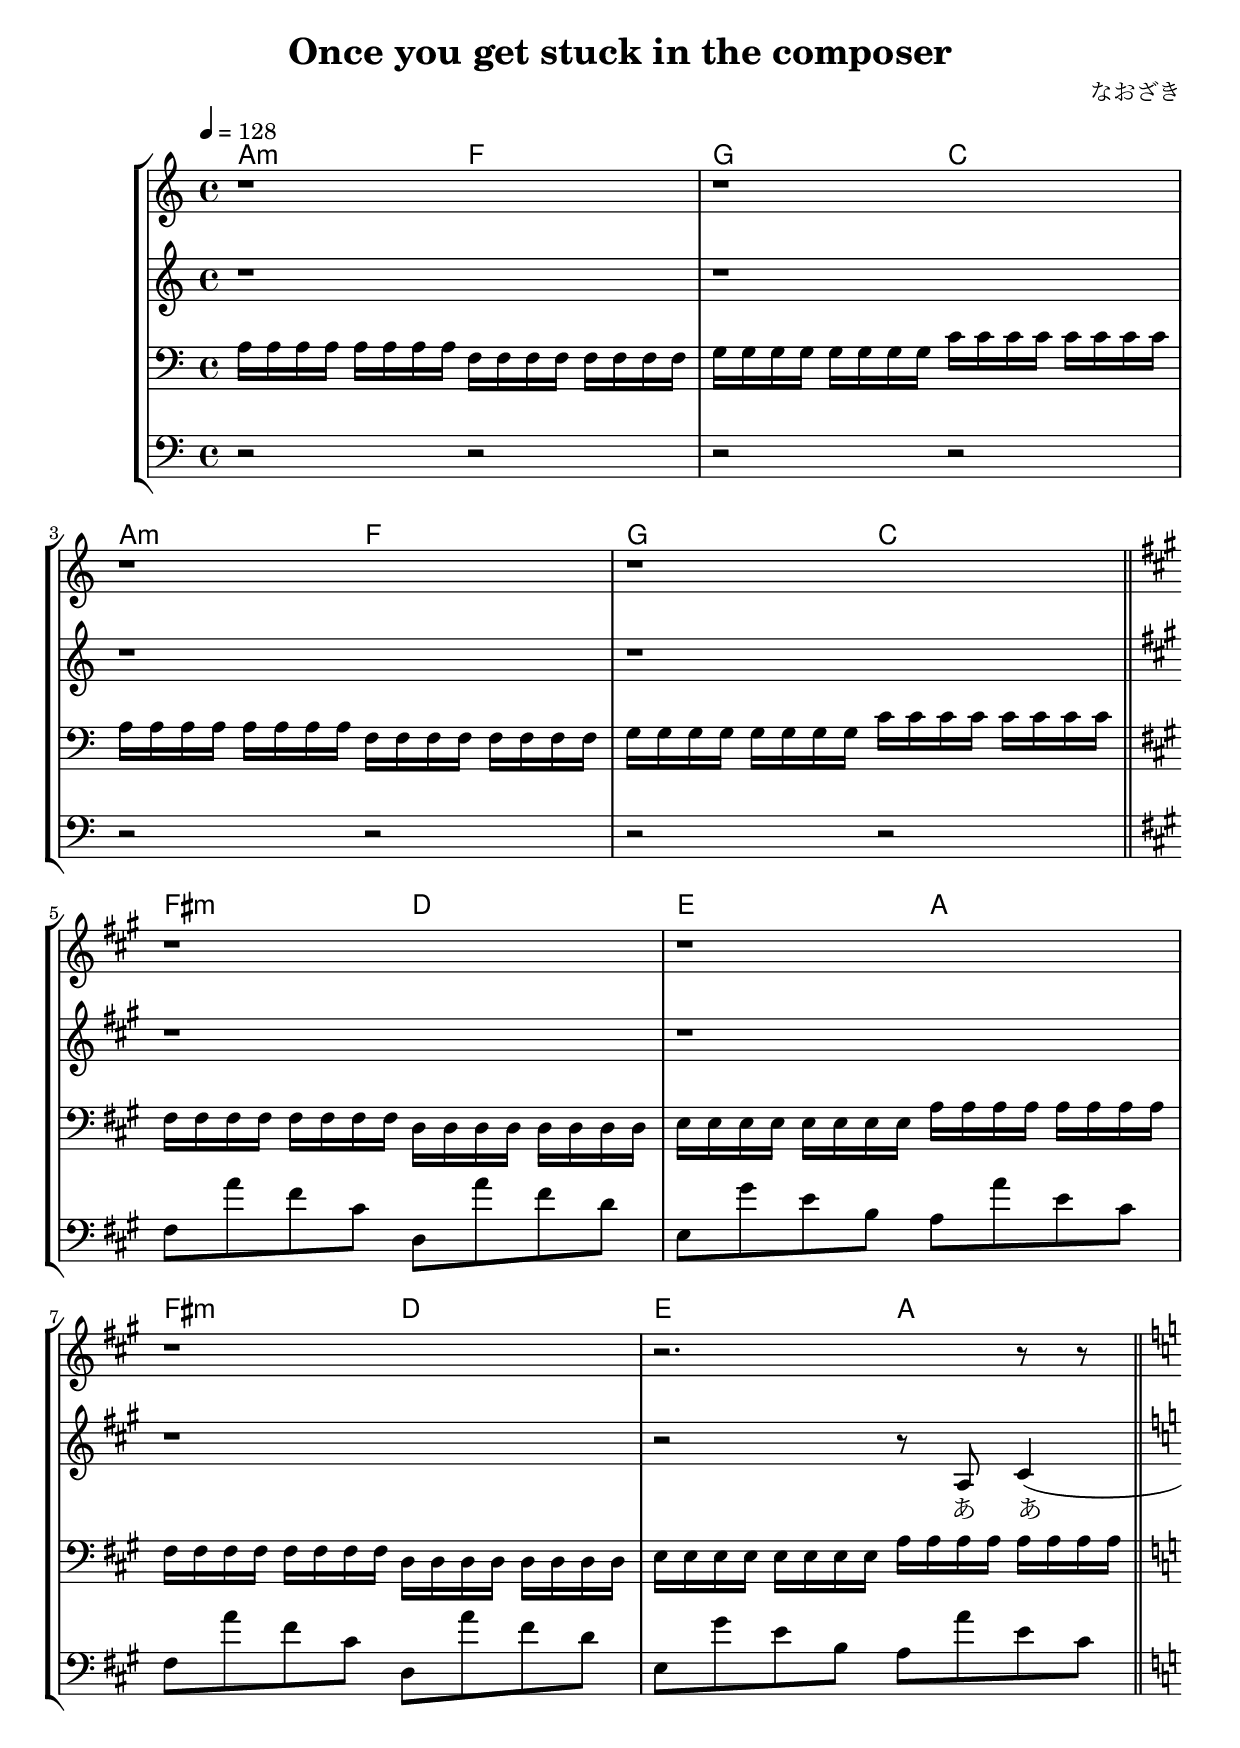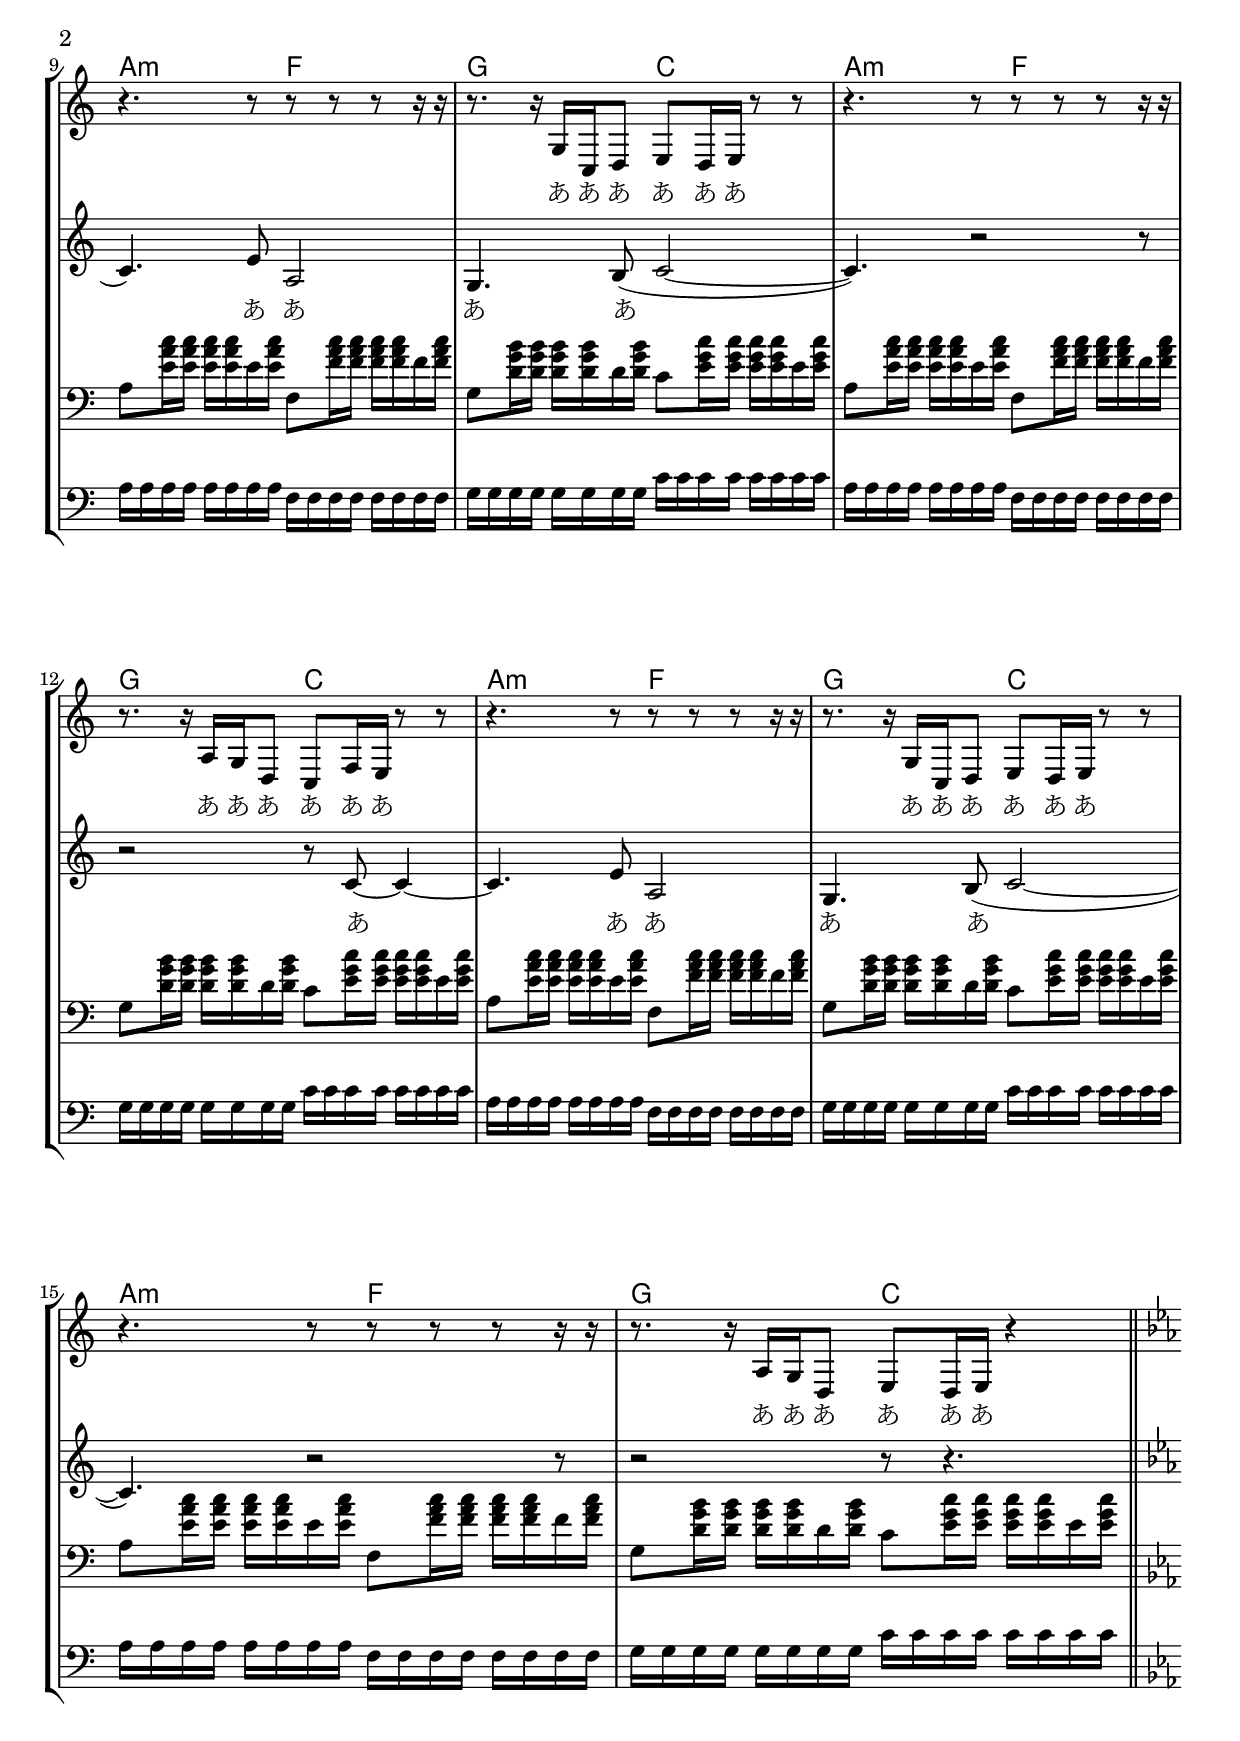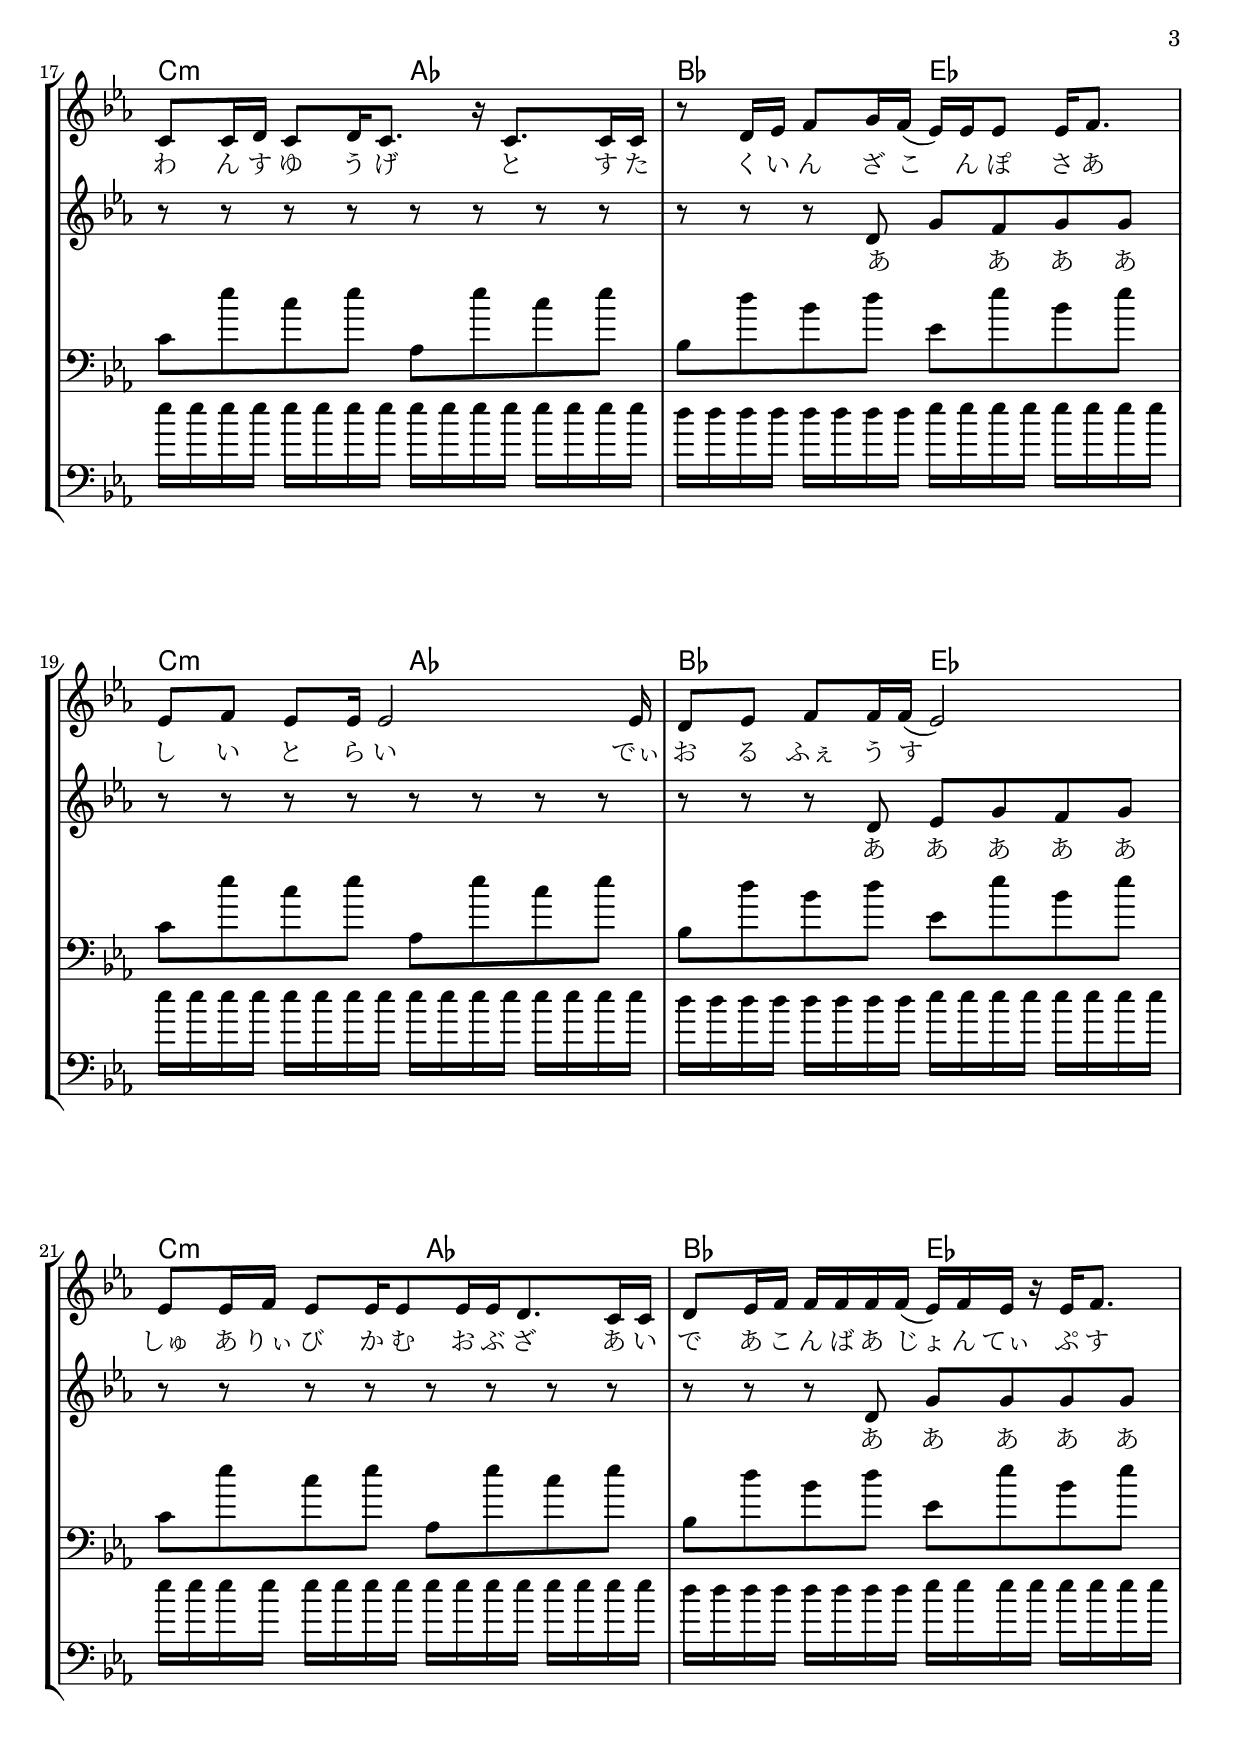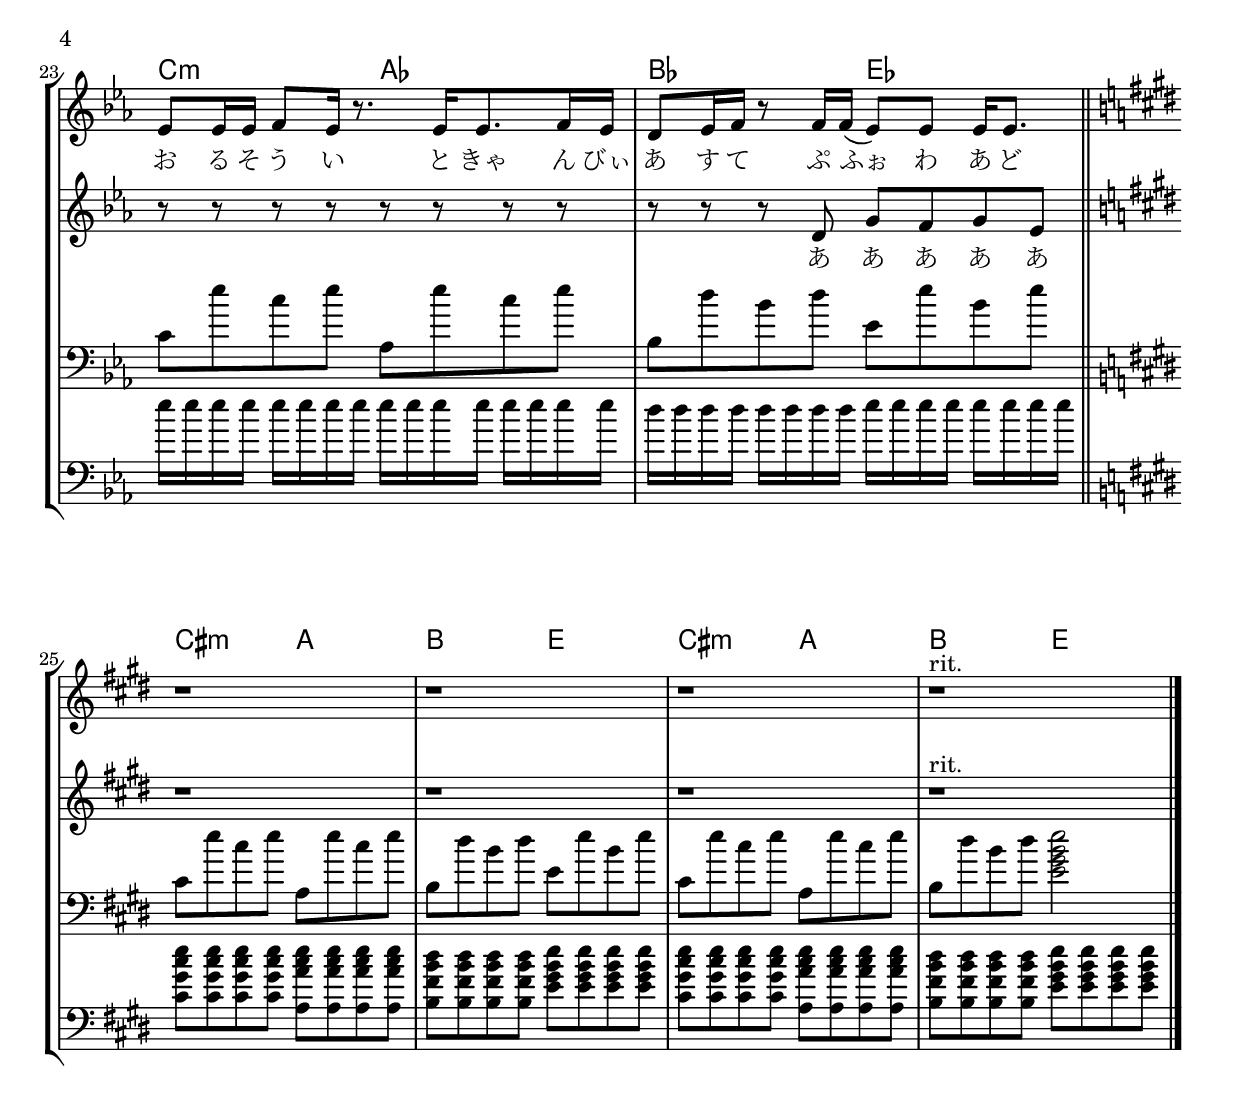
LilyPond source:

\version "2.12.1"

\header {
	title = \markup {"Once you get stuck in the composer"}
	composer = \markup \center-column {なおざき}
}

harmony = \chordmode {
	a2:m f g c a:m f g c 

	fis:m d e a fis:m d e a 

	a:m f g c a:m f g c a:m f g c a:m f g c 

	c:m as bes es c:m as bes es c:m as bes es c:m as bes es 

	cis:m a b e cis:m a b e 
}

melody = {
	\key c \major
	\tempo 4 = 128
	r1 | r1 | r1 | r1   
	\key a \major
	r1 | r1 | r1 | r2. 
	\set Staff.midiInstrument = #"Glockenspiel"
	r8  r8 
		\key c \major
r4.  r8  r8  r8  r8  r16  r16 
	r8.  r16  g16  c16  d8  e8  d16  e16  r8  r8 
	r4.  r8  r8  r8  r8  r16  r16 
	r8.  r16  a16  g16  d8  c8  f16  e16  r8  r8 
	r4.  r8  r8  r8  r8  r16  r16 
	r8.  r16  g16  c16  d8  e8  d16  e16  r8  r8 
	r4.  r8  r8  r8  r8  r16  r16 
	r8.  r16  a16  g16  d8  e8  d16  e16  	r4 	\set Staff.midiInstrument = #"mmi0.38"
		\key es \major
c'8  c'16  d'16  c'8  d'16  c'8.  r16  c'8.  c'16  c'16 
	r8  d'16  es'16  f'8  g'16  f'16  (es'16)  es'16  es'8  es'16  f'8. 
	es'8  f'8  es'8  es'16  es'2  es'16 
	d'8  es'8  f'8  f'16  f'16  (es'2) 
	es'8  es'16  f'16  es'8  es'16  es'8  es'16  es'16  d'8.  c'16  c'16 
	d'8  es'16  f'16  f'16  f'16  f'16  f'16  (es'16)  f'16  es'16  r16  es'16  f'8. 
	es'8  es'16  es'16  f'8  es'16  r8.  es'16  es'8.  f'16  es'16 
	d'8  es'16  f'16  r8  f'16  f'16  (es'8)  es'8  es'16  es'8.
	\key e \major
	r1 | r1 | r1 | r1^"rit." \bar "|."
}

words = \lyricmode {
	
	
	あ  あ  あ  あ  あ  あ  あ  あ  あ  あ  あ  あ  あ  あ  あ  あ  あ  あ  あ  あ  あ  あ  あ  あ  
	わ  ん  す  ゆ  う  げ  と  す  た  く  い  ん  ざ  こ  ん  ぽ  さ  あ  し  い  と  ら  い  でぃ  お  る  ふぇ  う  す  しゅ  あ  りぃ  び  か  む  お  ぶ  ざ  あ  い  で  あ  こ  ん  ば  あ  じょ  ん  てぃ  ぷ  す  お  る  そ  う  い  と  きゃ  ん  びぃ  あ  す  て  ぷ  ふぉ  わ  あ  ど  
	
}

secondmelody = {
	\key c \major
	\tempo 4 = 128
	r1 | r1 | r1 | r1   
	\key a \major
	r1 | r1 | r1 | r2 r8 
	\set Staff.midiInstrument = #"Agogo"
	a8  cis'4 
	(	\key c \major
c'4.)  e'8  a2 
	g4.  b8  (c'2~ 
	c'4.)  r2~r8 
	r2  r8  c'8  c'4~ 
	c'4.  e'8  a2 
	g4.  b8  (c'2~ 
	c'4.)  r2~r8 
	r2  r8  	r4. 	\set Staff.midiInstrument = #"Recorder"
		\key es \major
r8  r8  r8  r8  r8  r8  r8  r8 
	r8  r8  r8  d'8  g'8  f'8  g'8  g'8 
	r8  r8  r8  r8  r8  r8  r8  r8 
	r8  r8  r8  d'8  es'8  g'8  f'8  g'8 
	r8  r8  r8  r8  r8  r8  r8  r8 
	r8  r8  r8  d'8  g'8  g'8  g'8  g'8 
	r8  r8  r8  r8  r8  r8  r8  r8 
	r8  r8  r8  d'8  g'8  f'8  g'8  es'8
	\key e \major
	r1 | r1 | r1 | r1^"rit." \bar "|."
}

secondwords = \lyricmode {
	
	
	あ  あ  あ  あ  あ  あ  あ  あ  あ  あ  あ  あ  
	あ  あ  あ  あ  あ  あ  あ  あ  あ  あ  あ  あ  あ  あ  あ  あ  あ  あ  あ  あ  
	
}

tempochange = {
	\tempo 4 = 128
	r1 | r1 | r1 | r1 \bar "||"
	\tempo 4 = 128
	r1 | r1 | r1 | r1 \bar "||"
	\tempo 4 = 128
	r1 | r1 | r1 | r1 | r1 | r1 | r1 | r1 \bar "||"
	\tempo 4 = 128
	r1 | r1 | r1 | r1 | r1 | r1 | r1 | r1 \bar "||"
	\tempo 4 = 128
	r1 | r1 | r1 | \tempo 4 = 96 r2 \tempo 4 = 85 r2 \bar "|."
}

mainacc = {
	\clef bass
	\set Staff.midiInstrument = #"Electric Bass (finger)"
	\key c \major
	\tempo 4 = 128
	a16 a16 a16 a16 a16 a16 a16 a16
	f16 f16 f16 f16 f16 f16 f16 f16
	g16 g16 g16 g16 g16 g16 g16 g16
	c'16 c'16 c'16 c'16 c'16 c'16 c'16 c'16
	a16 a16 a16 a16 a16 a16 a16 a16
	f16 f16 f16 f16 f16 f16 f16 f16
	g16 g16 g16 g16 g16 g16 g16 g16
	c'16 c'16 c'16 c'16 c'16 c'16 c'16 c'16
	\bar "||"

	\set Staff.midiInstrument = #"Slap Bass 1"
	\key a \major
	fis16 fis16 fis16 fis16 fis16 fis16 fis16 fis16
	d16 d16 d16 d16 d16 d16 d16 d16
	e16 e16 e16 e16 e16 e16 e16 e16
	a16 a16 a16 a16 a16 a16 a16 a16
	fis16 fis16 fis16 fis16 fis16 fis16 fis16 fis16
	d16 d16 d16 d16 d16 d16 d16 d16
	e16 e16 e16 e16 e16 e16 e16 e16
	a16 a16 a16 a16 a16 a16 a16 a16
	\bar "||"

	\set Staff.midiInstrument = #"Pad 4 (choir)"
	\key c \major
	a8 <e' a' c''>16 <e' a' c''>16   <e' a' c''>16 <e' a' c''>16   e'16 <e' a' c''>16
	f8 <f' a' c''>16 <f' a' c''>16   <f' a' c''>16 <f' a' c''>16   f'16 <f' a' c''>16
	g8 <d' g' b'>16 <d' g' b'>16   <d' g' b'>16 <d' g' b'>16   d'16 <d' g' b'>16
	c'8 <e' g' c''>16 <e' g' c''>16   <e' g' c''>16 <e' g' c''>16   e'16 <e' g' c''>16
	a8 <e' a' c''>16 <e' a' c''>16   <e' a' c''>16 <e' a' c''>16   e'16 <e' a' c''>16
	f8 <f' a' c''>16 <f' a' c''>16   <f' a' c''>16 <f' a' c''>16   f'16 <f' a' c''>16
	g8 <d' g' b'>16 <d' g' b'>16   <d' g' b'>16 <d' g' b'>16   d'16 <d' g' b'>16
	c'8 <e' g' c''>16 <e' g' c''>16   <e' g' c''>16 <e' g' c''>16   e'16 <e' g' c''>16
	a8 <e' a' c''>16 <e' a' c''>16   <e' a' c''>16 <e' a' c''>16   e'16 <e' a' c''>16
	f8 <f' a' c''>16 <f' a' c''>16   <f' a' c''>16 <f' a' c''>16   f'16 <f' a' c''>16
	g8 <d' g' b'>16 <d' g' b'>16   <d' g' b'>16 <d' g' b'>16   d'16 <d' g' b'>16
	c'8 <e' g' c''>16 <e' g' c''>16   <e' g' c''>16 <e' g' c''>16   e'16 <e' g' c''>16
	a8 <e' a' c''>16 <e' a' c''>16   <e' a' c''>16 <e' a' c''>16   e'16 <e' a' c''>16
	f8 <f' a' c''>16 <f' a' c''>16   <f' a' c''>16 <f' a' c''>16   f'16 <f' a' c''>16
	g8 <d' g' b'>16 <d' g' b'>16   <d' g' b'>16 <d' g' b'>16   d'16 <d' g' b'>16
	c'8 <e' g' c''>16 <e' g' c''>16   <e' g' c''>16 <e' g' c''>16   e'16 <e' g' c''>16
	\bar "||"

	\set Staff.midiInstrument = #"Pad 6 (metallic)"
	\key es \major
	c'8 es'' c'' es''
	as8 es'' c'' es''
	bes8 d'' bes' d''
	es'8 es'' bes' es''
	c'8 es'' c'' es''
	as8 es'' c'' es''
	bes8 d'' bes' d''
	es'8 es'' bes' es''
	c'8 es'' c'' es''
	as8 es'' c'' es''
	bes8 d'' bes' d''
	es'8 es'' bes' es''
	c'8 es'' c'' es''
	as8 es'' c'' es''
	bes8 d'' bes' d''
	es'8 es'' bes' es''
	\bar "||"

	\set Staff.midiInstrument = #"Lead 5 (charang)"
	\key e \major
	cis'8 e'' cis'' e''
	a8 e'' cis'' e''
	b8 dis'' b' dis''
	e'8 e'' b' e''
	cis'8 e'' cis'' e''
	a8 e'' cis'' e''
	b8 dis'' b' dis''
	<e' gis' b' e''>2
	\bar "|."
}

subacc = {
	\clef bass
	\set Staff.midiInstrument = #"Acoustic grand"
	\key c \major
	\tempo 4 = 128
	r2
	r2
	r2
	r2
	r2
	r2
	r2
	r2
	\bar "||"

	\set Staff.midiInstrument = #"Harmonica"
	\key a \major
	fis8 a' fis' cis'
	d8 a' fis' d'
	e8 gis' e' b
	a8 a' e' cis'
	fis8 a' fis' cis'
	d8 a' fis' d'
	e8 gis' e' b
	a8 a' e' cis'
	\bar "||"

	\set Staff.midiInstrument = #"Acoustic Guitar (nylon)"
	\key c \major
	a16 a16 a16 a16 a16 a16 a16 a16
	f16 f16 f16 f16 f16 f16 f16 f16
	g16 g16 g16 g16 g16 g16 g16 g16
	c'16 c'16 c'16 c'16 c'16 c'16 c'16 c'16
	a16 a16 a16 a16 a16 a16 a16 a16
	f16 f16 f16 f16 f16 f16 f16 f16
	g16 g16 g16 g16 g16 g16 g16 g16
	c'16 c'16 c'16 c'16 c'16 c'16 c'16 c'16
	a16 a16 a16 a16 a16 a16 a16 a16
	f16 f16 f16 f16 f16 f16 f16 f16
	g16 g16 g16 g16 g16 g16 g16 g16
	c'16 c'16 c'16 c'16 c'16 c'16 c'16 c'16
	a16 a16 a16 a16 a16 a16 a16 a16
	f16 f16 f16 f16 f16 f16 f16 f16
	g16 g16 g16 g16 g16 g16 g16 g16
	c'16 c'16 c'16 c'16 c'16 c'16 c'16 c'16
	\bar "||"

	\set Staff.midiInstrument = #"Electric Guitar (muted)"
	\key es \major
	es''16 es''16 es''16 es''16 es''16 es''16 es''16 es''16
	es''16 es''16 es''16 es''16 es''16 es''16 es''16 es''16
	d''16 d''16 d''16 d''16 d''16 d''16 d''16 d''16
	es''16 es''16 es''16 es''16 es''16 es''16 es''16 es''16
	es''16 es''16 es''16 es''16 es''16 es''16 es''16 es''16
	es''16 es''16 es''16 es''16 es''16 es''16 es''16 es''16
	d''16 d''16 d''16 d''16 d''16 d''16 d''16 d''16
	es''16 es''16 es''16 es''16 es''16 es''16 es''16 es''16
	es''16 es''16 es''16 es''16 es''16 es''16 es''16 es''16
	es''16 es''16 es''16 es''16 es''16 es''16 es''16 es''16
	d''16 d''16 d''16 d''16 d''16 d''16 d''16 d''16
	es''16 es''16 es''16 es''16 es''16 es''16 es''16 es''16
	es''16 es''16 es''16 es''16 es''16 es''16 es''16 es''16
	es''16 es''16 es''16 es''16 es''16 es''16 es''16 es''16
	d''16 d''16 d''16 d''16 d''16 d''16 d''16 d''16
	es''16 es''16 es''16 es''16 es''16 es''16 es''16 es''16
	\bar "||"

	\set Staff.midiInstrument = #"Rock Organ"
	\key e \major
	<cis' gis' cis'' e''>8 <cis' gis' cis'' e''>8 <cis' gis' cis'' e''>8 <cis' gis' cis'' e''>8
	<a a' cis'' e''>8 <a a' cis'' e''>8 <a a' cis'' e''>8 <a a' cis'' e''>8
	<b fis' b' dis''>8 <b fis' b' dis''>8 <b fis' b' dis''>8 <b fis' b' dis''>8
	<e' gis' b' e''>8 <e' gis' b' e''>8 <e' gis' b' e''>8 <e' gis' b' e''>8
	<cis' gis' cis'' e''>8 <cis' gis' cis'' e''>8 <cis' gis' cis'' e''>8 <cis' gis' cis'' e''>8
	<a a' cis'' e''>8 <a a' cis'' e''>8 <a a' cis'' e''>8 <a a' cis'' e''>8
	<b fis' b' dis''>8 <b fis' b' dis''>8 <b fis' b' dis''>8 <b fis' b' dis''>8
	<e' gis' b' e''>8 <e' gis' b' e''>8 <e' gis' b' e''>8 <e' gis' b' e''>8
	\bar "|."
}

percA = {
	\drummode {
	r4 hh4 hh4 hh4  |hh4 hh4 hh4 hh4  |hh4 hh4 hh4 hh4  |r1  \bar "||"
	r4 hh4 hh4 hh4  |hh4 hh4 hh4 hh4  |hh4 hh4 hh4 hh4  |r1  \bar "||"
	r4 hh4 hh4 hh4  |hh4 hh4 hh4 hh4  |hh4 hh4 hh4 hh4  |hh4 hh4 hh4 hh4  |r4 hh4 hh4 hh4  |hh4 hh4 hh4 hh4  |hh4 hh4 hh4 hh4  |r1  \bar "||"
	r4 hh4 hh4 hh4  |hh4 hh4 hh4 hh4  |hh4 hh4 hh4 hh4  |hh4 hh4 hh4 hh4  |r4 hh4 hh4 hh4  |hh4 hh4 hh4 hh4  |hh4 hh4 hh4 hh4  |r1  \bar "||"
	r4 hh4 hh4 hh4  |hh4 hh4 hh4 hh4  |hh4 hh4 hh4 hh4  |r1  \bar "|."
	}
}

percB = {
	\drummode {
	r4 sn8 sn4. sn4  |r4 sn8 sn4. sn4  |r4 sn8 sn4. sn4  |sn16 sn16 sn16 sn16 sn16 sn16 sn16 sn16 sn16 sn16 sn16 sn16 sn16 sn16 sn16 sn16  \bar "||"
	r4 sn8 sn4. sn4  |r4 sn8 sn4. sn4  |r4 sn8 sn4. sn4  |sn16 sn16 sn16 sn16 sn16 sn16 sn16 sn16 sn16 sn16 sn16 sn16 sn16 sn16 sn16 sn16  \bar "||"
	r4 sn8 sn4. sn4  |r4 sn8 sn4. sn4  |r4 sn8 sn4. sn4  |r4 sn8 sn4. sn4  |r4 sn8 sn4. sn4  |r4 sn8 sn4. sn4  |r4 sn8 sn4. sn4  |sn16 sn16 sn16 sn16 sn16 sn16 sn16 sn16 sn16 sn16 sn16 sn16 sn16 sn16 sn16 sn16  \bar "||"
	r4 sn8 sn4. sn4  |r4 sn8 sn4. sn4  |r4 sn8 sn4. sn4  |r4 sn8 sn4. sn4  |r4 sn8 sn4. sn4  |r4 sn8 sn4. sn4  |r4 sn8 sn4. sn4  |sn16 sn16 sn16 sn16 sn16 sn16 sn16 sn16 sn16 sn16 sn16 sn16 sn16 sn16 sn16 sn16  \bar "||"
	r4 sn8 sn4. sn4  |r4 sn8 sn4. sn4  |r4 sn8 sn4. sn4  |sn16 sn16 sn16 sn16 sn16 sn16 sn16 sn16 sn16 sn16 sn16 sn16 sn16 sn16 sn16 sn16  \bar "|."
	}
}

percC = {
	\drummode {
	bd4 bd4 bd4 bd4  |bd4 bd4 bd4 bd8 bd8  |bd4 bd4 bd4 bd4  |bd4 bd4 bd8 bd8 bd8 bd8  \bar "||"
	bd4 bd4 bd4 bd4  |bd4 bd4 bd4 bd8 bd8  |bd4 bd4 bd4 bd4  |bd4 bd4 bd8 bd8 bd8 bd8  \bar "||"
	bd4 bd4 bd4 bd4  |bd4 bd4 bd4 bd8 bd8  |bd4 bd4 bd4 bd4  |bd4 bd4 bd4 bd8 bd8  |bd4 bd4 bd4 bd4  |bd4 bd4 bd4 bd8 bd8  |bd4 bd4 bd4 bd4  |bd4 bd4 bd8 bd8 bd8 bd8  \bar "||"
	bd4 bd4 bd4 bd4  |bd4 bd4 bd4 bd8 bd8  |bd4 bd4 bd4 bd4  |bd4 bd4 bd4 bd8 bd8  |bd4 bd4 bd4 bd4  |bd4 bd4 bd4 bd8 bd8  |bd4 bd4 bd4 bd4  |bd4 bd4 bd8 bd8 bd8 bd8  \bar "||"
	bd4 bd4 bd4 bd4  |bd4 bd4 bd4 bd8 bd8  |bd4 bd4 bd4 bd4  |bd4 bd4 bd8 bd8 bd8 bd8  \bar "|."
	}
}

percD = {
	\drummode {
	r8 hhp4 hhp4 hhp4 hhp8  |r8 hhp4 hhp4 hhp4 hhp8  |r8 hhp4 hhp4 hhp4 hhp8  |r8 hhp4 hhp4 hhp4 hhp8  \bar "||"
	r8 hhp4 hhp4 hhp4 hhp8  |r8 hhp4 hhp4 hhp4 hhp8  |r8 hhp4 hhp4 hhp4 hhp8  |r8 hhp4 hhp4 hhp4 hhp8  \bar "||"
	r8 hhp4 hhp4 hhp4 hhp8  |r8 hhp4 hhp4 hhp4 hhp8  |r8 hhp4 hhp4 hhp4 hhp8  |r8 hhp4 hhp4 hhp4 hhp8  |r8 hhp4 hhp4 hhp4 hhp8  |r8 hhp4 hhp4 hhp4 hhp8  |r8 hhp4 hhp4 hhp4 hhp8  |r8 hhp4 hhp4 hhp4 hhp8  \bar "||"
	r8 hhp4 hhp4 hhp4 hhp8  |r8 hhp4 hhp4 hhp4 hhp8  |r8 hhp4 hhp4 hhp4 hhp8  |r8 hhp4 hhp4 hhp4 hhp8  |r8 hhp4 hhp4 hhp4 hhp8  |r8 hhp4 hhp4 hhp4 hhp8  |r8 hhp4 hhp4 hhp4 hhp8  |r8 hhp4 hhp4 hhp4 hhp8  \bar "||"
	r8 hhp4 hhp4 hhp4 hhp8  |r8 hhp4 hhp4 hhp4 hhp8  |r8 hhp4 hhp4 hhp4 hhp8  |r8 hhp4 hhp4 hhp4 hhp8  \bar "|."
	}
}

percE = {
	\drummode {
	cymc1  |r1 |r1 |r1 \bar "||"
	cymc1  |r1 |r1 |r1 \bar "||"
	cymc1  |r1 |r1 |r1 |cymc1  |r1 |r1 |r1 \bar "||"
	cymc1  |r1 |r1 |r1 |cymc1  |r1 |r1 |r1 \bar "||"
	cymc1  |r1 |r1 |r1 \bar "|."
	}
}

\score {
	<<
		\new StaffGroup <<
			\new ChordNames {\harmony}
			\new Voice = "melody" {\melody}
			\new Lyrics \lyricsto "melody" \words
			\new Voice = "secondmelody" {\secondmelody}
			\new Lyrics \lyricsto "secondmelody" \secondwords
			\new Staff = "mainacc" {\mainacc}
			\new Staff = "subacc" {\subacc}
		>>
	>>
	\layout { }
}
